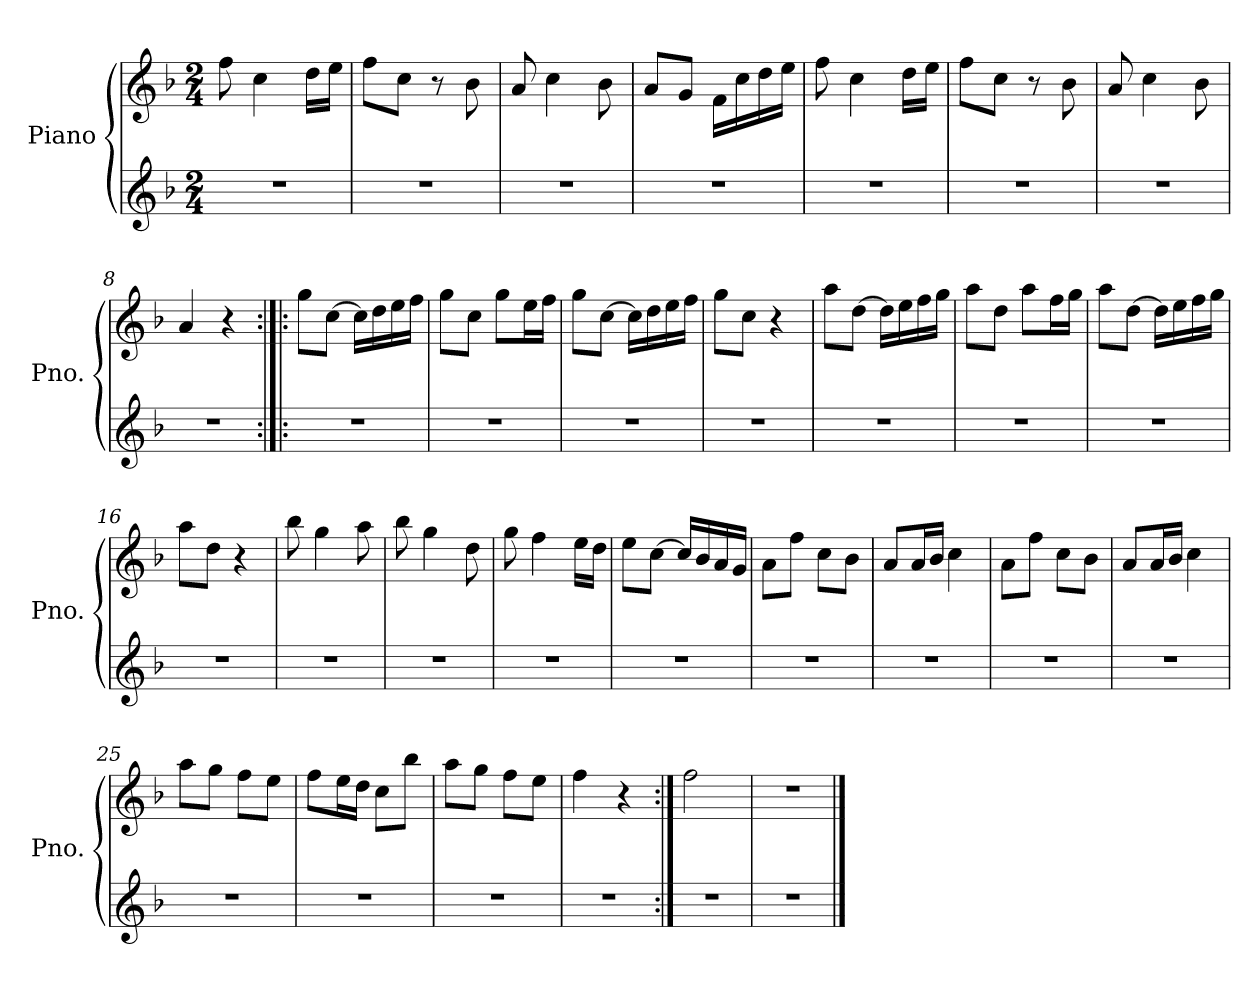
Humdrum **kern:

**kern	**kern
*part1	*part1
*staff2	*staff1
*I"Piano	*
*I'Pno.	*
*clefG2	*clefG2
*k[b-]	*k[b-]
*M2/4	*M2/4
=1	=1
2r	8ff\
.	4cc\
.	16dd\LL
.	16ee\JJ
=2	=2
2r	8ff\L
.	8cc\J
.	8r
.	8b-\
=3	=3
2r	8a/
.	4cc\
.	8b-\
=4	=4
2r	8a/L
.	8g/J
.	16f\LL
.	16cc\
.	16dd\
.	16ee\JJ
=5	=5
2r	8ff\
.	4cc\
.	16dd\LL
.	16ee\JJ
=6	=6
2r	8ff\L
.	8cc\J
.	8r
.	8b-\
=7	=7
2r	8a/
.	4cc\
.	8b-\
=8	=8
2r	4a/
.	4r
!!LO:LB:g=z
=9:|!|:	=9:|!|:
2r	8gg\L
.	[8cc\J
.	16cc\LL]
.	16dd\
.	16ee\
.	16ff\JJ
=10	=10
2r	8gg\L
.	8cc\J
.	8gg\L
.	16ee\L
.	16ff\JJ
=11	=11
2r	8gg\L
.	[8cc\J
.	16cc\LL]
.	16dd\
.	16ee\
.	16ff\JJ
=12	=12
2r	8gg\L
.	8cc\J
.	4r
=13	=13
2r	8aa\L
.	[8dd\J
.	16dd\LL]
.	16ee\
.	16ff\
.	16gg\JJ
=14	=14
2r	8aa\L
.	8dd\J
.	8aa\L
.	16ff\L
.	16gg\JJ
=15	=15
2r	8aa\L
.	[8dd\J
.	16dd\LL]
.	16ee\
.	16ff\
.	16gg\JJ
!!LO:LB:g=z
=16	=16
2r	8aa\L
.	8dd\J
.	4r
=17	=17
2r	8bb-\
.	4gg\
.	8aa\
=18	=18
2r	8bb-\
.	4gg\
.	8dd\
=19	=19
2r	8gg\
.	4ff\
.	16ee\LL
.	16dd\JJ
=20	=20
2r	8ee\L
.	[8cc\J
.	16cc/LL]
.	16b-/
.	16a/
.	16g/JJ
=21	=21
2r	8a\L
.	8ff\J
.	8cc\L
.	8b-\J
=22	=22
2r	8a/L
.	16a/L
.	16b-/JJ
.	4cc\
=23	=23
2r	8a\L
.	8ff\J
.	8cc\L
.	8b-\J
=24	=24
2r	8a/L
.	16a/L
.	16b-/JJ
.	4cc\
!!LO:LB:g=z
=25	=25
2r	8aa\L
.	8gg\J
.	8ff\L
.	8ee\J
=26	=26
2r	8ff\L
.	16ee\L
.	16dd\JJ
.	8cc\L
.	8bb-\J
=27	=27
2r	8aa\L
.	8gg\J
.	8ff\L
.	8ee\J
=28	=28
2r	4ff\
.	4r
=29:|!	=29:|!
2r	2ff\
=30	=30
2r	2r
==	==
*-	*-
